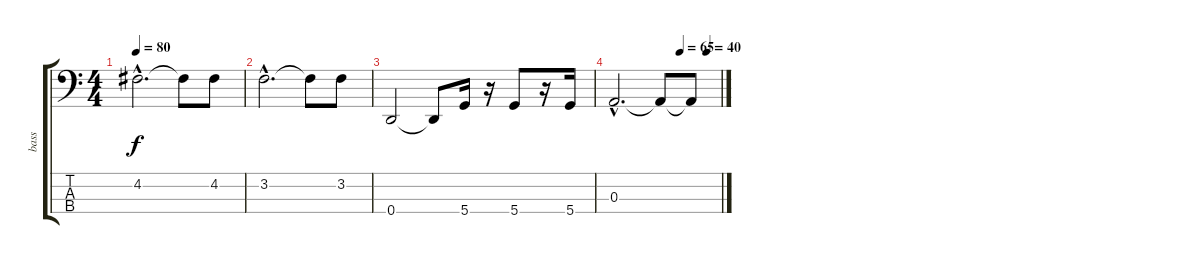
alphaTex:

\track ("bass" "bass") {instrument electricbasspick}
\staff {score tabs}
\tuning (G2 D2 A1 D1) {hide}
\ts (4 4)
\tempo 80
\clef f4
\ks c
4.2{hac}.2{d dy f} 4.2{t}.8 4.2.8 |
3.2{hac}.2{d} 3.2{t}.8 3.2.8 |
0.4.2 0.4{t}.8 5.4.16 r.16 5.4.8 r.16 5.4.16 |
\tempo (40 0.875)
\tempo (65 0.625)
0.3{hac}.2{d} 0.3{t}.8 0.3{t}.8
